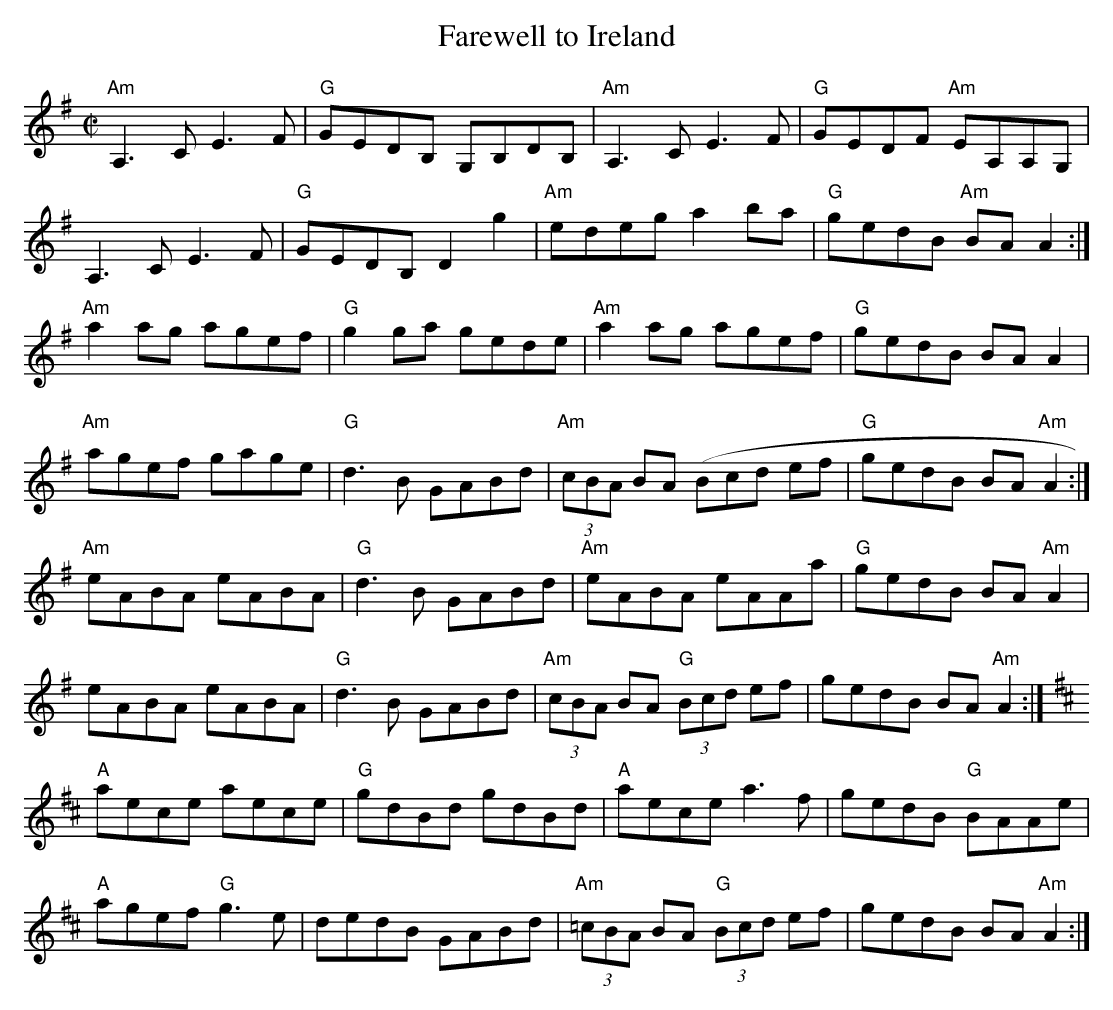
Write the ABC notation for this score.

X:1
T:Farewell to Ireland
M:C|
L:1/8
K:G
"Am"A,3 C E3 F| "G"GEDB, G,B,DB,| "Am"A,3 C E3 F| "G"GEDF "Am"EA,A,G,|
A,3 C E3 F| "G"GEDB, D2 g2| "Am"edeg a2 ba| "G"gedB "Am"BA A2:|
"Am"a2 ag agef| "G"g2 ga gede| "Am"a2 ag agef| "G"gedB BA A2|
"Am"agef gage| "G"d3 B GABd| "Am"(3cBA BA ( 3Bcd ef| "G"gedB BA "Am"A2:|
"Am"eABA eABA| "G"d3 B GABd| "Am"eABA eAAa| "G"gedB BA "Am"A2|
eABA eABA| "G"d3 B GABd| "Am"(3cBA BA "G"(3Bcd ef| gedB BA "Am"A2:|
K:AMix
"A"aece aece| "G"gdBd gdBd| "A"aece a3 f| gedB "G"BAAe|
"A"agef "G"g3 e| dedB GABd| "Am"(3=cBA BA "G"(3Bcd ef| gedB BA "Am"A2 :|
|\
